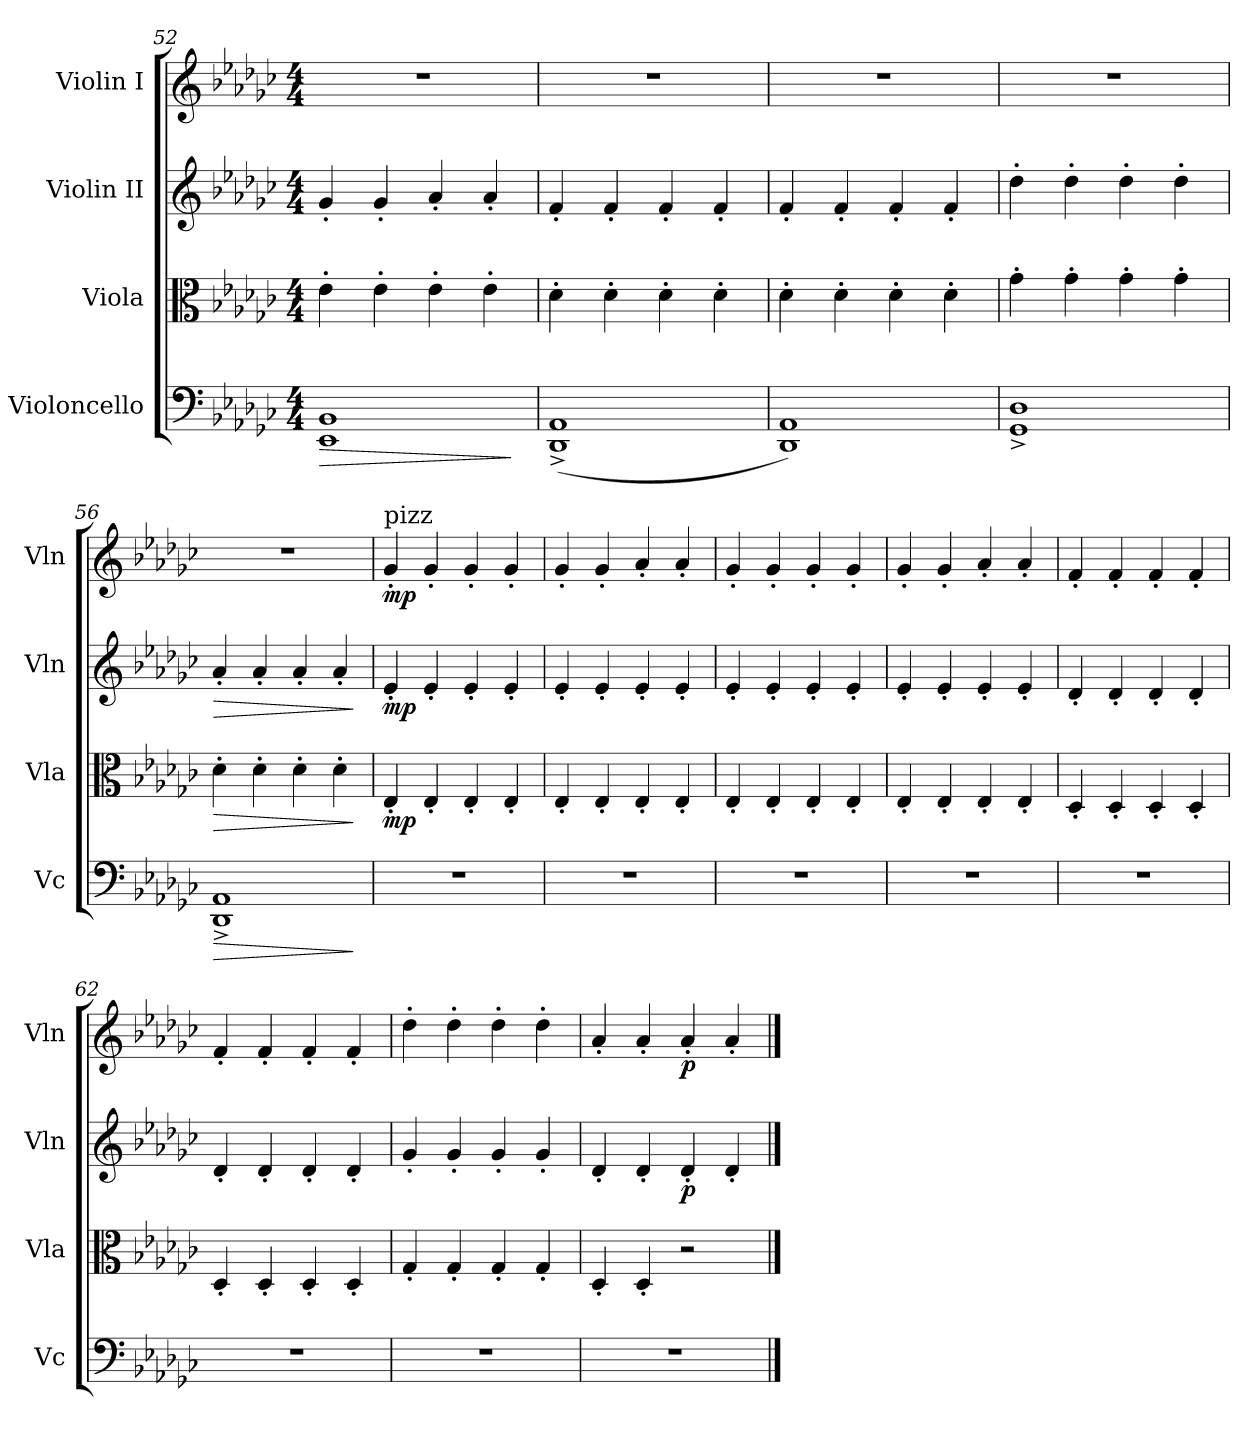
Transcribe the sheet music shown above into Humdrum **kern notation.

**kern	**dynam	**kern	**dynam	**kern	**dynam	**kern	**dynam
*part4	*part4	*part3	*part3	*part2	*part2	*part1	*part1
*staff4	*staff4	*staff3	*staff3	*staff2	*staff2	*staff1	*staff1
*I"Violoncello	*	*I"Viola	*	*I"Violin II	*	*I"Violin I	*
*I'Vc	*	*I'Vla	*	*I'Vln	*	*I'Vln	*
*clefF4	*	*clefC3	*	*clefG2	*	*clefG2	*
*k[b-e-a-d-g-c-]	*	*k[b-e-a-d-g-c-]	*	*k[b-e-a-d-g-c-]	*	*k[b-e-a-d-g-c-]	*
*M4/4	*	*M4/4	*	*M4/4	*	*M4/4	*
=52	=52	=52	=52	=52	=52	=52	=52
!	!LO:HP:b	!	!	!	!	!	!
1EE- 1BB-	>	4e-'\	.	4g-'/	.	1r	.
.	.	4e-'\	.	4g-'/	.	.	.
.	.	4e-'\	.	4a-'/	.	.	.
.	.	4e-'\	.	4a-'/	.	.	.
.	]	.	.	.	.	.	.
!!LO:PB:g=z
=53	=53	=53	=53	=53	=53	=53	=53
(1DD-^ 1AA-^	.	4d-'\	.	4f'/	.	1r	.
.	.	4d-'\	.	4f'/	.	.	.
.	.	4d-'\	.	4f'/	.	.	.
.	.	4d-'\	.	4f'/	.	.	.
=54	=54	=54	=54	=54	=54	=54	=54
1DD- 1AA-)	.	4d-'\	.	4f'/	.	1r	.
.	.	4d-'\	.	4f'/	.	.	.
.	.	4d-'\	.	4f'/	.	.	.
.	.	4d-'\	.	4f'/	.	.	.
=55	=55	=55	=55	=55	=55	=55	=55
1GG-^ 1D-^	.	4g-'\	.	4dd-'\	.	1r	.
.	.	4g-'\	.	4dd-'\	.	.	.
.	.	4g-'\	.	4dd-'\	.	.	.
.	.	4g-'\	.	4dd-'\	.	.	.
=56	=56	=56	=56	=56	=56	=56	=56
!	!LO:HP:b	!	!LO:HP:b	!	!LO:HP:b	!	!
1DD-^ 1AA-^	>	4d-'\	>	4a-'/	>	1r	.
.	.	4d-'\	.	4a-'/	.	.	.
.	.	4d-'\	.	4a-'/	.	.	.
.	.	4d-'\	.	4a-'/	.	.	.
.	]	.	]	.	]	.	.
=57	=57	=57	=57	=57	=57	=57	=57
!	!	!	!	!	!	!LO:TX:a:t=pizz	!
!	!	!	!LO:DY:b	!	!LO:DY:b	!	!LO:DY:b
1r	.	4E-'/	mp	4e-'/	mp	4g-'/	mp
.	.	4E-'/	.	4e-'/	.	4g-'/	.
.	.	4E-'/	.	4e-'/	.	4g-'/	.
.	.	4E-'/	.	4e-'/	.	4g-'/	.
=58	=58	=58	=58	=58	=58	=58	=58
1r	.	4E-'/	.	4e-'/	.	4g-'/	.
.	.	4E-'/	.	4e-'/	.	4g-'/	.
.	.	4E-'/	.	4e-'/	.	4a-'/	.
.	.	4E-'/	.	4e-'/	.	4a-'/	.
=59	=59	=59	=59	=59	=59	=59	=59
1r	.	4E-'/	.	4e-'/	.	4g-'/	.
.	.	4E-'/	.	4e-'/	.	4g-'/	.
.	.	4E-'/	.	4e-'/	.	4g-'/	.
.	.	4E-'/	.	4e-'/	.	4g-'/	.
=60	=60	=60	=60	=60	=60	=60	=60
1r	.	4E-'/	.	4e-'/	.	4g-'/	.
.	.	4E-'/	.	4e-'/	.	4g-'/	.
.	.	4E-'/	.	4e-'/	.	4a-'/	.
.	.	4E-'/	.	4e-'/	.	4a-'/	.
!!LO:LB:g=z
=61	=61	=61	=61	=61	=61	=61	=61
1r	.	4D-'/	.	4d-'/	.	4f'/	.
.	.	4D-'/	.	4d-'/	.	4f'/	.
.	.	4D-'/	.	4d-'/	.	4f'/	.
.	.	4D-'/	.	4d-'/	.	4f'/	.
=62	=62	=62	=62	=62	=62	=62	=62
1r	.	4D-'/	.	4d-'/	.	4f'/	.
.	.	4D-'/	.	4d-'/	.	4f'/	.
.	.	4D-'/	.	4d-'/	.	4f'/	.
.	.	4D-'/	.	4d-'/	.	4f'/	.
=63	=63	=63	=63	=63	=63	=63	=63
1r	.	4G-'/	.	4g-'/	.	4dd-'\	.
.	.	4G-'/	.	4g-'/	.	4dd-'\	.
.	.	4G-'/	.	4g-'/	.	4dd-'\	.
.	.	4G-'/	.	4g-'/	.	4dd-'\	.
=64	=64	=64	=64	=64	=64	=64	=64
1r	.	4D-'/	.	4d-'/	.	4a-'/	.
.	.	4D-'/	.	4d-'/	.	4a-'/	.
!	!	!	!	!	!LO:DY:b	!	!LO:DY:b
.	.	2r	.	4d-'/	p	4a-'/	p
.	.	.	.	4d-'/	.	4a-'/	.
==	==	==	==	==	==	==	==
*-	*-	*-	*-	*-	*-	*-	*-
